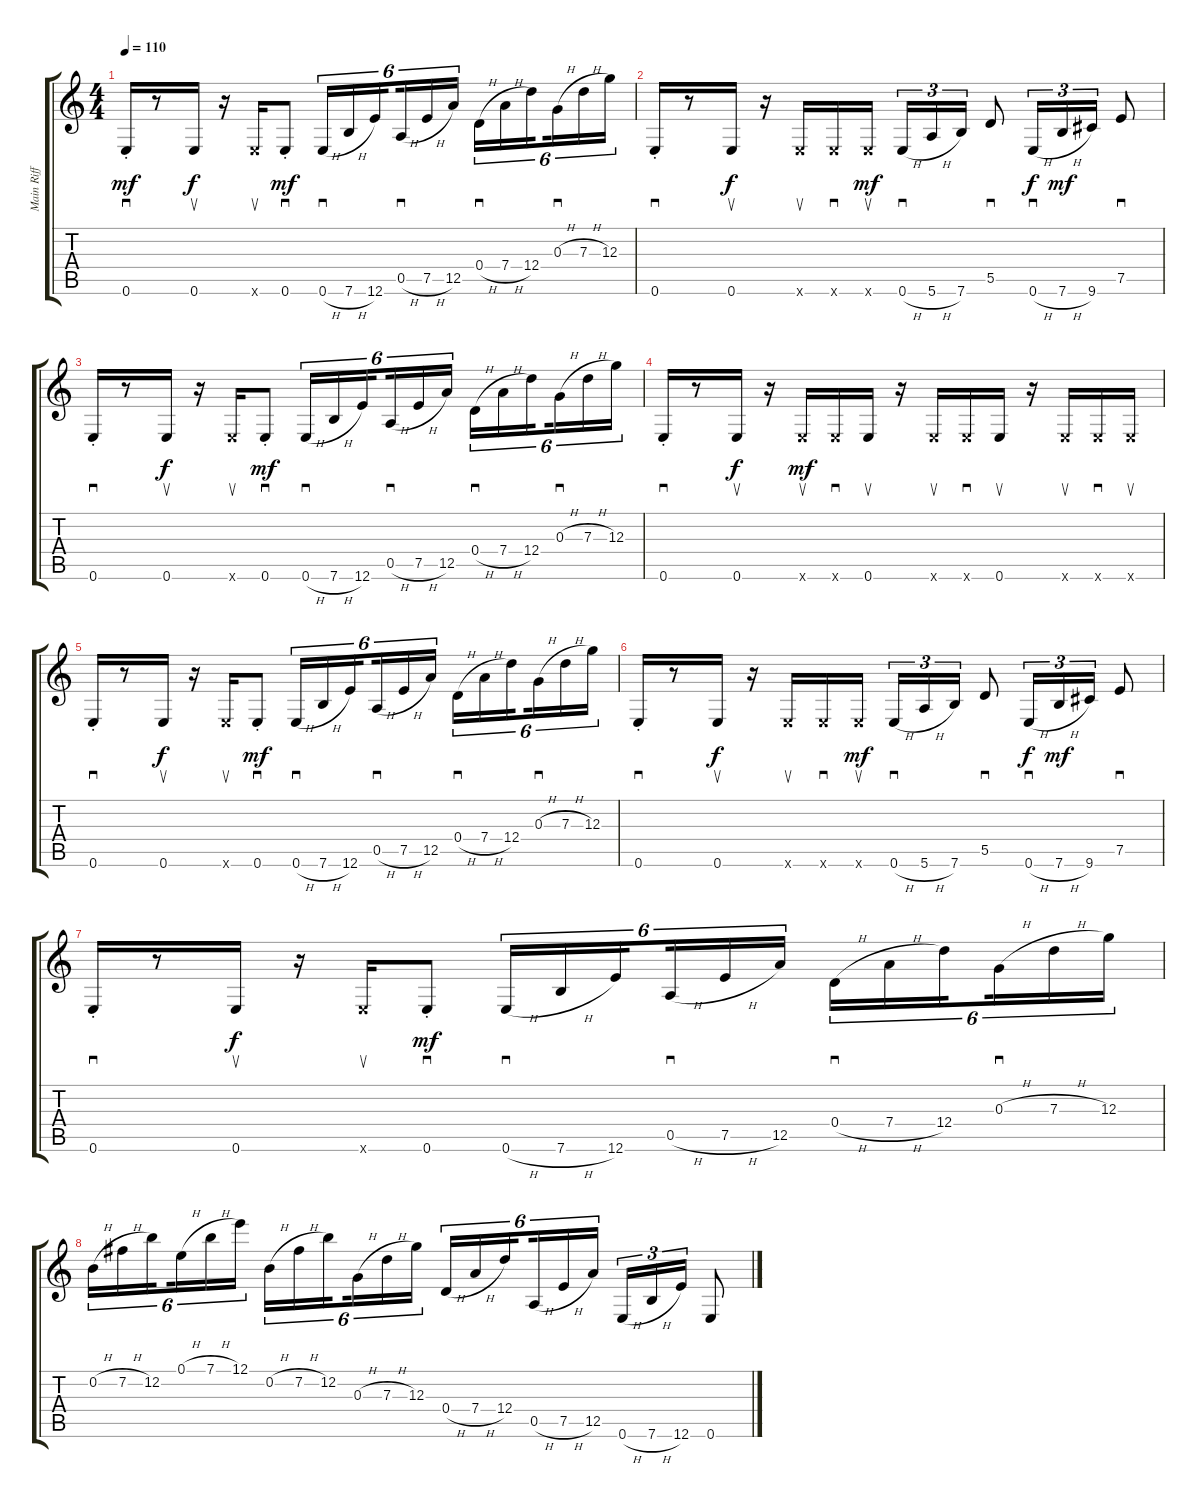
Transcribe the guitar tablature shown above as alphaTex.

\track ("Main Riff" "Main Riff") {instrument distortionguitar}
\staff {score tabs}
\tuning (E4 B3 G3 D3 A2 E2) {hide}
\ts (4 4)
\tempo 110
\clef g2
\ks c
0.6{st}.16{sd dy mf} r.8 0.6.16{su dy f} r.16 0.6{x}.16{su} 0.6{st}.8{sd dy mf} 0.6{h}.16{sd tu (6 4)} 7.6{h}.16{tu (6 4)} 12.6.16{tu (6 4) beam splitsecondary} 0.5{h}.16{sd tu (6 4)} 7.5{h}.16{tu (6 4)} 12.5.16{tu (6 4)} 0.4{h}.16{sd tu (6 4)} 7.4{h}.16{tu (6 4)} 12.4.16{tu (6 4) beam splitsecondary} 0.3{h}.16{sd tu (6 4)} 7.3{h}.16{tu (6 4)} 12.3.16{tu (6 4)} |
0.6{st}.16{sd} r.8 0.6.16{su dy f} r.16 0.6{x}.16{su} 0.6{x}.16{sd} 0.6{x}.16{su dy mf} 0.6{h}.16{sd tu (3 2)} 5.6{h}.16{tu (3 2)} 7.6.16{tu (3 2)} 5.5.8{sd} 0.6{h}.16{sd tu (3 2) dy f} 7.6{h}.16{tu (3 2) dy mf} 9.6.16{tu (3 2)} 7.5.8{sd} |
0.6{st}.16{sd} r.8 0.6.16{su dy f} r.16 0.6{x}.16{su} 0.6{st}.8{sd dy mf} 0.6{h}.16{sd tu (6 4)} 7.6{h}.16{tu (6 4)} 12.6.16{tu (6 4) beam splitsecondary} 0.5{h}.16{sd tu (6 4)} 7.5{h}.16{tu (6 4)} 12.5.16{tu (6 4)} 0.4{h}.16{sd tu (6 4)} 7.4{h}.16{tu (6 4)} 12.4.16{tu (6 4) beam splitsecondary} 0.3{h}.16{sd tu (6 4)} 7.3{h}.16{tu (6 4)} 12.3.16{tu (6 4)} |
0.6{st}.16{sd} r.8 0.6.16{su dy f} r.16 0.6{x}.16{su dy mf} 0.6{x}.16{sd} 0.6.16{su} r.16 0.6{x}.16{su} 0.6{x}.16{sd} 0.6.16{su} r.16 0.6{x}.16{su} 0.6{x}.16{sd} 0.6{x}.16{su} |
0.6{st}.16{sd} r.8 0.6.16{su dy f} r.16 0.6{x}.16{su} 0.6{st}.8{sd dy mf} 0.6{h}.16{sd tu (6 4)} 7.6{h}.16{tu (6 4)} 12.6.16{tu (6 4) beam splitsecondary} 0.5{h}.16{sd tu (6 4)} 7.5{h}.16{tu (6 4)} 12.5.16{tu (6 4)} 0.4{h}.16{sd tu (6 4)} 7.4{h}.16{tu (6 4)} 12.4.16{tu (6 4) beam splitsecondary} 0.3{h}.16{sd tu (6 4)} 7.3{h}.16{tu (6 4)} 12.3.16{tu (6 4)} |
0.6{st}.16{sd} r.8 0.6.16{su dy f} r.16 0.6{x}.16{su} 0.6{x}.16{sd} 0.6{x}.16{su dy mf} 0.6{h}.16{sd tu (3 2)} 5.6{h}.16{tu (3 2)} 7.6.16{tu (3 2)} 5.5.8{sd} 0.6{h}.16{sd tu (3 2) dy f} 7.6{h}.16{tu (3 2) dy mf} 9.6.16{tu (3 2)} 7.5.8{sd} |
0.6{st}.16{sd} r.8 0.6.16{su dy f} r.16 0.6{x}.16{su} 0.6{st}.8{sd dy mf} 0.6{h}.16{sd tu (6 4)} 7.6{h}.16{tu (6 4)} 12.6.16{tu (6 4) beam splitsecondary} 0.5{h}.16{sd tu (6 4)} 7.5{h}.16{tu (6 4)} 12.5.16{tu (6 4)} 0.4{h}.16{sd tu (6 4)} 7.4{h}.16{tu (6 4)} 12.4.16{tu (6 4) beam splitsecondary} 0.3{h}.16{sd tu (6 4)} 7.3{h}.16{tu (6 4)} 12.3.16{tu (6 4)} |
0.2{h}.16{tu (6 4)} 7.2{h}.16{tu (6 4)} 12.2.16{tu (6 4) beam splitsecondary} 0.1{h}.16{tu (6 4)} 7.1{h}.16{tu (6 4)} 12.1.16{tu (6 4)} 0.2{h}.16{tu (6 4)} 7.2{h}.16{tu (6 4)} 12.2.16{tu (6 4) beam splitsecondary} 0.3{h}.16{tu (6 4)} 7.3{h}.16{tu (6 4)} 12.3.16{tu (6 4)} 0.4{h}.16{tu (6 4)} 7.4{h}.16{tu (6 4)} 12.4.16{tu (6 4) beam splitsecondary} 0.5{h}.16{tu (6 4)} 7.5{h}.16{tu (6 4)} 12.5.16{tu (6 4)} 0.6{h}.16{tu (3 2)} 7.6{h}.16{tu (3 2)} 12.6.16{tu (3 2)} 0.6.8
